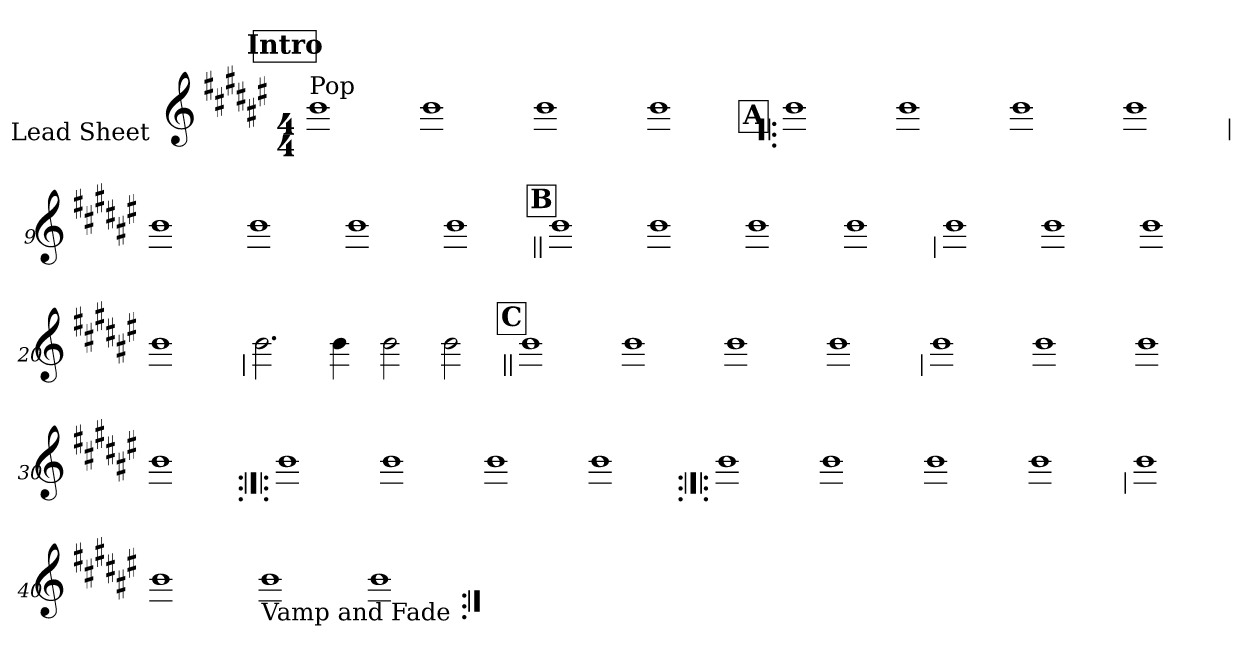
**kern
*part1
*staff1
*I"Lead Sheet
*stria0
*clefG2
*k[f#c#g#d#a#e#]
*F#:
*M4/4
*MM118
!!LO:REH:place=s1:a:t=Intro
=1||
!LO:TX:a:t=Pop
1b
=2-
1b
=3-
1b
=4-
1b
!!LO:LB:g=z
!!LO:REH:place=s1:a:t=A
=5!|:
1b
=6-
1b
=7-
1b
=8-
1b
!!LO:LB:g=z
=9
1b
=10-
1b
=11-
1b
=12-
1b
!!LO:LB:g=z
!!LO:REH:place=s1:a:t=B
=13||
1b
=14-
1b
=15-
1b
=16-
1b
!!LO:LB:g=z
=17
1b
=18-
1b
=19-
1b
=20-
1b
!!LO:LB:g=z
=21
2.b
4b
=22-
2b
2b
!!LO:LB:g=z
!!LO:REH:place=s1:a:t=C
=23||
1b
=24-
1b
=25-
1b
=26-
1b
!!LO:LB:g=z
=27
1b
=28-
1b
=29-
1b
=30-
1b
!!LO:LB:g=z
=31:|!|:
1b
=32-
1b
=33-
1b
=34-
1b
!!LO:LB:g=z
=35:|!|:
1b
=36-
1b
=37-
1b
=38-
1b
!!LO:LB:g=z
=39
1b
=40-
1b
=41-
!LO:TX:b:t=Vamp and Fade
1b
=42-
1b
=:|!
*-
